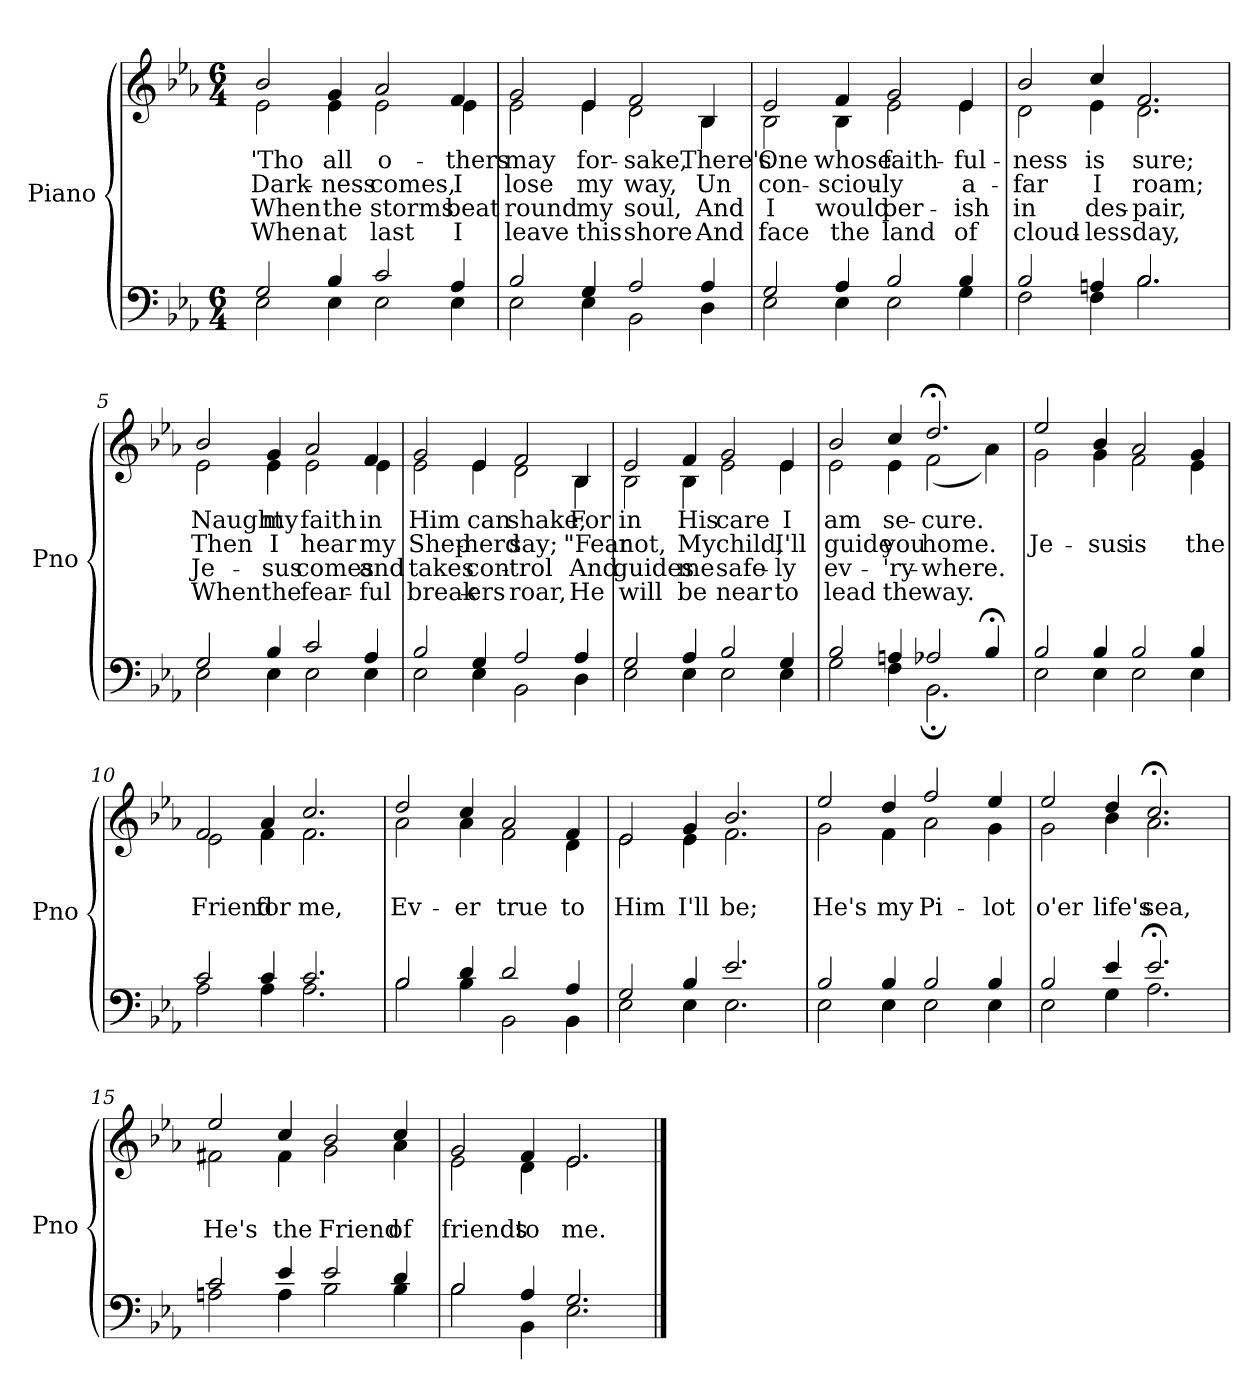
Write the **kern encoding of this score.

**kern	**kern	**text	**text	**text	**text
*part1	*part1	*part1	*part1	*part1	*part1
*staff2	*staff1	*staff1	*staff1	*staff1	*staff1
*I"Piano	*	*	*	*	*
*I'Pno	*	*	*	*	*
*clefF4	*clefG2	*	*	*	*
*k[b-e-a-]	*k[b-e-a-]	*	*	*	*
*E-:	*E-:	*	*	*	*
*M6/4	*M6/4	*	*	*	*
=1	=1	=1	=1	=1	=1
.	8qb-/yy	1.	2.	3.	4.
*^	*^	*	*	*	*
2G/	2E-\	2b-/	2e-\	'Tho	Dark-	When	When
4B-/	4E-\	4g/	4e-\	all	-ness	the	at
2c/	2E-\	2a-/	2e-\	o-	comes,	storms	last
4A-/	4E-\	4f/	4e-\	-thers	I	beat	I
=2	=2	=2	=2	=2	=2	=2	=2
2B-/	2E-\	2g/	2e-\	may	lose	round	leave
4G/	4E-\	4e-/	4e-\	for-	my	my	this
2A-/	2BB-\	2f/	2d\	-sake,	way,	soul,	shore
4A-/	4D\	4B-/	4B-\	There's	Un	And	And
!!LO:LB:g=z	!!
=3	=3	=3	=3	=3	=3	=3	=3
2G/	2E-\	2e-/	2B-\	One	con-	I	face
4A-/	4E-\	4f/	4B-\	whose	-sciou-	would	the
2B-/	2E-\	2g/	2e-\	faith-	-ly	per-	land
4B-/	4G\	4e-/	4e-\	-ful-	a-	-ish	of
=4	=4	=4	=4	=4	=4	=4	=4
2B-/	2F\	2b-/	2d\	-ness	-far	in	cloud-
4An/	4F\	4cc/	4e-\	is	I	des-	-less
2.B-/	2.B-\	2.f/	2.d\	sure;	roam;	-pair,	day,
!!LO:LB:g=z	!!
=5	=5	=5	=5	=5	=5	=5	=5
2G/	2E-\	2b-/	2e-\	Naught	Then	Je-	When
4B-/	4E-\	4g/	4e-\	my	I	-sus	the
2c/	2E-\	2a-/	2e-\	faith	hear	comes	fear-
4A-/	4E-\	4f/	4e-\	in	my	and	-ful
=6	=6	=6	=6	=6	=6	=6	=6
2B-/	2E-\	2g/	2e-\	Him	Shep-	takes	break-
4G/	4E-\	4e-/	4e-\	can	-herd	con-	-ers
2A-/	2BB-\	2f/	2d\	shake,	say;	-trol	roar,
4A-/	4D\	4B-/	4B-\	For	"Fear	And	He
!!LO:PB:g=z	!!
=7	=7	=7	=7	=7	=7	=7	=7
2G/	2E-\	2e-/	2B-\	in	not,	guides	will
4A-/	4E-\	4f/	4B-\	His	My	me	be
2B-/	2E-\	2g/	2e-\	care	child,	safe-	near
4G/	4E-\	4e-/	4e-\	I	I'll	-ly	to
=8	=8	=8	=8	=8	=8	=8	=8
2B-/	2G\	2b-/	2e-\	am	guide	ev-	lead
4An/	4F\	4cc/	4e-\	se-	you	-'ry-	the
2A-X/	2.BB-;\	2.dd;</	(2f\	-cure.	home.	-where.	way.
4B-;</	.	.	4a-\)	.	.	.	.
=9	=9	=9	=9	=9	=9	=9	=9
2B-/	2E-\	2ee-/	2g\	.	Je-	.	.
4B-/	4E-\	4b-/	4g\	.	-sus	.	.
2B-/	2E-\	2a-/	2f\	.	is	.	.
4B-/	4E-\	4g/	4e-\	.	the	.	.
!!LO:LB:g=z	!!
=10	=10	=10	=10	=10	=10	=10	=10
2c/	2A-\	2f/	2e-\	.	Friend	.	.
4c/	4A-\	4a-/	4f\	.	for	.	.
2.c/	2.A-\	2.cc/	2.f\	.	me,	.	.
=11	=11	=11	=11	=11	=11	=11	=11
2B-/	2B-\	2dd/	2a-\	.	Ev-	.	.
4d/	4B-\	4cc/	4a-\	.	-er	.	.
2d/	2BB-\	2a-/	2f\	.	true	.	.
4A-/	4BB-\	4f/	4d\	.	to	.	.
=12	=12	=12	=12	=12	=12	=12	=12
2G/	2E-\	2e-/	2e-\	.	Him	.	.
4B-/	4E-\	4g/	4e-\	.	I'll	.	.
2.e-/	2.E-\	2.b-/	2.f\	.	be;	.	.
!!LO:LB:g=z	!!
=13	=13	=13	=13	=13	=13	=13	=13
2B-/	2E-\	2ee-/	2g\	.	He's	.	.
4B-/	4E-\	4dd/	4f\	.	my	.	.
2B-/	2E-\	2ff/	2a-\	.	Pi-	.	.
4B-/	4E-\	4ee-/	4g\	.	-lot	.	.
=14	=14	=14	=14	=14	=14	=14	=14
2B-/	2E-\	2ee-/	2g\	.	o'er	.	.
4e-/	4G\	4dd/	4b-\	.	life's	.	.
2.e-;</	2.A-\	2.cc;</	2.a-\	.	sea,	.	.
=15	=15	=15	=15	=15	=15	=15	=15
2c/	2An\	2ee-/	2f#X\	.	He's	.	.
4e-/	4A\	4cc/	4f#\	.	the	.	.
2e-/	2B-\	2b-/	2g\	.	Friend	.	.
4d/	4B-\	4cc/	4a-\	.	of	.	.
!!LO:LB:g=z	!!
=16	=16	=16	=16	=16	=16	=16	=16
2B-/	2B-\	2g/	2e-\	.	friends	.	.
4A-/	4BB-\	4f/	4d\	.	to	.	.
2.G/	2.E-\	2.e-/	2.e-\	.	me.	.	.
*v	*v	*	*	*	*	*	*
*	*v	*v	*	*	*	*
==	==	==	==	==	==
*-	*-	*-	*-	*-	*-
